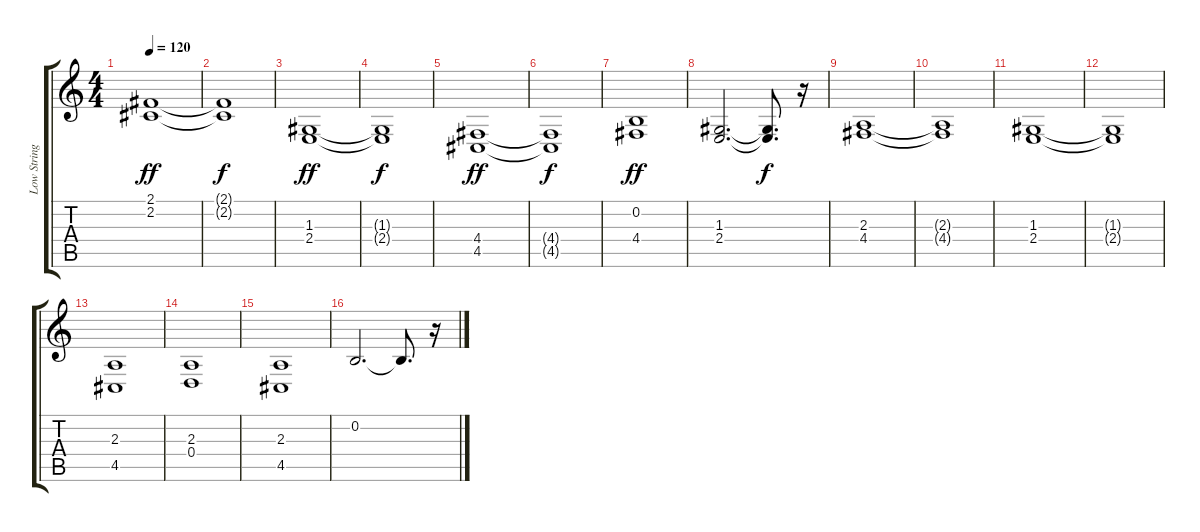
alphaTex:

\track ("Low Strings" "Low String") {instrument stringensemble1}
\staff {score tabs}
\tuning (E4 B3 G3 D3 A2 E2) {hide}
\ts (4 4)
\tempo 120
\clef g2
\ks c
(2.1 2.2).1{dy ff instrument stringensemble1} |
(2.1{t} 2.2{t}).1{dy f} |
(1.3 2.4).1{dy ff} |
(1.3{t} 2.4{t}).1{dy f} |
(4.4 4.5).1{dy ff} |
(4.4{t} 4.5{t}).1{dy f} |
(0.2 4.4).1{dy ff} |
(1.3 2.4).2{d} (1.3{t} 2.4{t}).8{d dy f} r.16 |
(2.3 4.4).1 |
(2.3{t} 4.4{t}).1 |
(1.3 2.4).1 |
(1.3{t} 2.4{t}).1 |
(2.3 4.5).1 |
(2.3 0.4).1 |
(2.3 4.5).1 |
0.2.2{d} 0.2{t}.8{d} r.16
